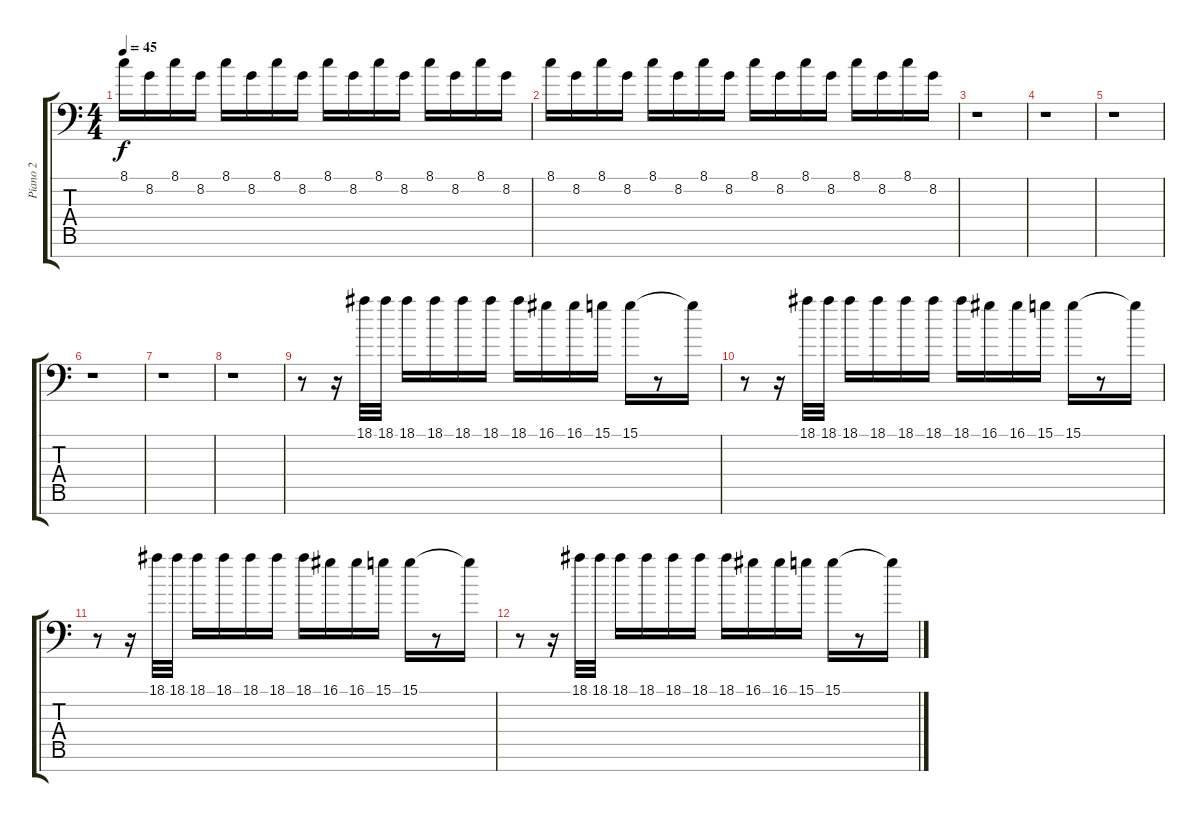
\track ("Piano 2" "Piano 2") {instrument acousticgrandpiano}
\staff {score tabs}
\tuning (E4 B3 G3 D3 A2 E2 Bb1) {hide}
\ts (4 4)
\tempo 45
\clef f4
\ks c
8.1.16{dy f} 8.2.16 8.1.16{volume 15} 8.2.16 8.1.16{volume 14} 8.2.16 8.1.16{volume 13} 8.2.16 8.1.16{volume 12} 8.2.16 8.1.16{volume 11} 8.2.16 8.1.16{volume 10} 8.2.16 8.1.16{volume 9} 8.2.16 |
8.1.16{volume 8} 8.2.16 8.1.16{volume 7} 8.2.16 8.1.16{volume 6} 8.2.16 8.1.16{volume 5} 8.2.16 8.1.16{volume 4} 8.2.16 8.1.16{volume 3} 8.2.16 8.1.16{volume 2} 8.2.16 8.1.16{volume 1} 8.2.16 |
r.1 |
r.1 |
r.1 |
r.1 |
r.1 |
r.1 |
r.8 r.16 18.1.32{volume 7} 18.1.32 18.1.16 18.1.16 18.1.16 18.1.16 18.1.16 16.1.16 16.1.16 15.1.16 15.1.16 r.8 15.1{t}.16 |
r.8 r.16 18.1.32{volume 5} 18.1.32 18.1.16 18.1.16 18.1.16 18.1.16 18.1.16 16.1.16 16.1.16 15.1.16 15.1.16 r.8 15.1{t}.16 |
r.8 r.16 18.1.32{volume 3} 18.1.32 18.1.16 18.1.16 18.1.16 18.1.16 18.1.16 16.1.16 16.1.16 15.1.16 15.1.16 r.8 15.1{t}.16 |
r.8 r.16 18.1.32{volume 2} 18.1.32 18.1.16 18.1.16 18.1.16 18.1.16 18.1.16 16.1.16 16.1.16 15.1.16 15.1.16 r.8 15.1{t}.16
